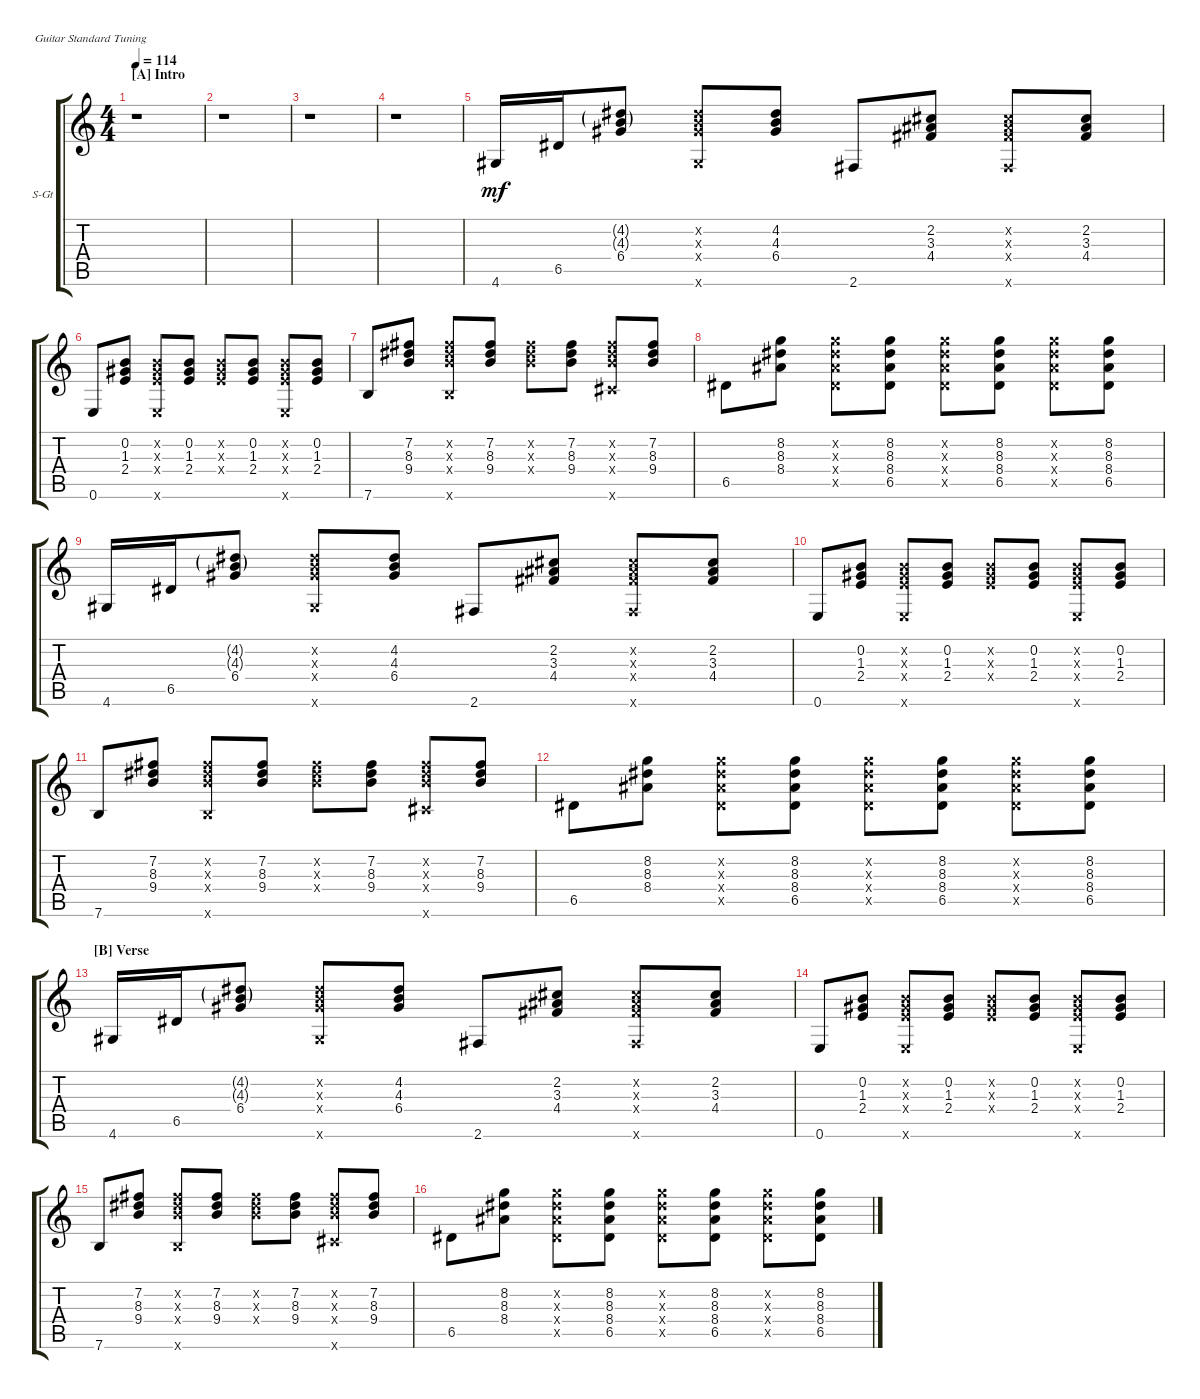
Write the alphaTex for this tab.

\defaultSystemsLayout 4
\bracketExtendMode groupsimilarinstruments
\firstSystemTrackNameOrientation horizontal
\otherSystemsTrackNameOrientation horizontal
\track ("Steel Guitar" "S-Gt") {mute instrument acousticguitarsteel}
\staff {score tabs}
\tuning (E4 B3 G3 D3 A2 E2)
\ts (4 4)
\section ("A" "Intro")
\tempo 114
\clef g2
\ks c
r.1{dy mf instrument acousticguitarsteel} |
r.1 |
r.1 |
r.1 |
4.6.16 6.5.16 (4.3{g} 6.4 4.2{g}).8 (4.6{x} 6.4{x} 4.3{x} 4.2{x}).8 (4.3 6.4 4.2).8 2.6.8 (4.4 3.3 2.2).8 (2.6{x} 4.4{x} 3.3{x} 2.2{x}).8 (4.4 3.3 2.2).8 |
0.6.8 (2.4 1.3 0.2).8 (0.6{x} 2.4{x} 1.3{x} 0.2{x}).8 (2.4 1.3 0.2).8 (2.4{x} 1.3{x} 0.2{x}).8 (2.4 1.3 0.2).8 (0.6{x} 2.4{x} 1.3{x} 0.2{x}).8 (2.4 1.3 0.2).8 |
7.6.8 (9.4 8.3 7.2).8 (7.6{x} 9.4{x} 8.3{x} 7.2{x}).8 (9.4 8.3 7.2).8 (9.4{x} 8.3{x} 7.2{x}).8 (9.4 8.3 7.2).8 (9.6{x} 9.4{x} 8.3{x} 7.2{x}).8 (9.4 8.3 7.2).8 |
6.5.8 (8.4 8.3 8.2).8 (6.5{x} 8.4{x} 8.3{x} 8.2{x}).8 (6.5 8.4 8.3 8.2).8 (6.5{x} 8.4{x} 8.3{x} 8.2{x}).8 (6.5 8.4 8.3 8.2).8 (6.5{x} 8.4{x} 8.3{x} 8.2{x}).8 (6.5 8.4 8.3 8.2).8 |
4.6.16 6.5.16 (4.3{g} 6.4 4.2{g}).8 (4.6{x} 6.4{x} 4.3{x} 4.2{x}).8 (4.3 6.4 4.2).8 2.6.8 (4.4 3.3 2.2).8 (2.6{x} 4.4{x} 3.3{x} 2.2{x}).8 (4.4 3.3 2.2).8 |
0.6.8 (2.4 1.3 0.2).8 (0.6{x} 2.4{x} 1.3{x} 0.2{x}).8 (2.4 1.3 0.2).8 (2.4{x} 1.3{x} 0.2{x}).8 (2.4 1.3 0.2).8 (0.6{x} 2.4{x} 1.3{x} 0.2{x}).8 (2.4 1.3 0.2).8 |
7.6.8 (9.4 8.3 7.2).8 (7.6{x} 9.4{x} 8.3{x} 7.2{x}).8 (9.4 8.3 7.2).8 (9.4{x} 8.3{x} 7.2{x}).8 (9.4 8.3 7.2).8 (9.6{x} 9.4{x} 8.3{x} 7.2{x}).8 (9.4 8.3 7.2).8 |
6.5.8 (8.4 8.3 8.2).8 (6.5{x} 8.4{x} 8.3{x} 8.2{x}).8 (6.5 8.4 8.3 8.2).8 (6.5{x} 8.4{x} 8.3{x} 8.2{x}).8 (6.5 8.4 8.3 8.2).8 (6.5{x} 8.4{x} 8.3{x} 8.2{x}).8 (6.5 8.4 8.3 8.2).8 |
\section ("B" "Verse")
4.6.16 6.5.16 (4.3{g} 6.4 4.2{g}).8 (4.6{x} 6.4{x} 4.3{x} 4.2{x}).8 (4.3 6.4 4.2).8 2.6.8 (4.4 3.3 2.2).8 (2.6{x} 4.4{x} 3.3{x} 2.2{x}).8 (4.4 3.3 2.2).8 |
0.6.8 (2.4 1.3 0.2).8 (0.6{x} 2.4{x} 1.3{x} 0.2{x}).8 (2.4 1.3 0.2).8 (2.4{x} 1.3{x} 0.2{x}).8 (2.4 1.3 0.2).8 (0.6{x} 2.4{x} 1.3{x} 0.2{x}).8 (2.4 1.3 0.2).8 |
7.6.8 (9.4 8.3 7.2).8 (7.6{x} 9.4{x} 8.3{x} 7.2{x}).8 (9.4 8.3 7.2).8 (9.4{x} 8.3{x} 7.2{x}).8 (9.4 8.3 7.2).8 (9.6{x} 9.4{x} 8.3{x} 7.2{x}).8 (9.4 8.3 7.2).8 |
6.5.8 (8.4 8.3 8.2).8 (6.5{x} 8.4{x} 8.3{x} 8.2{x}).8 (6.5 8.4 8.3 8.2).8 (6.5{x} 8.4{x} 8.3{x} 8.2{x}).8 (6.5 8.4 8.3 8.2).8 (6.5{x} 8.4{x} 8.3{x} 8.2{x}).8 (6.5 8.4 8.3 8.2).8
